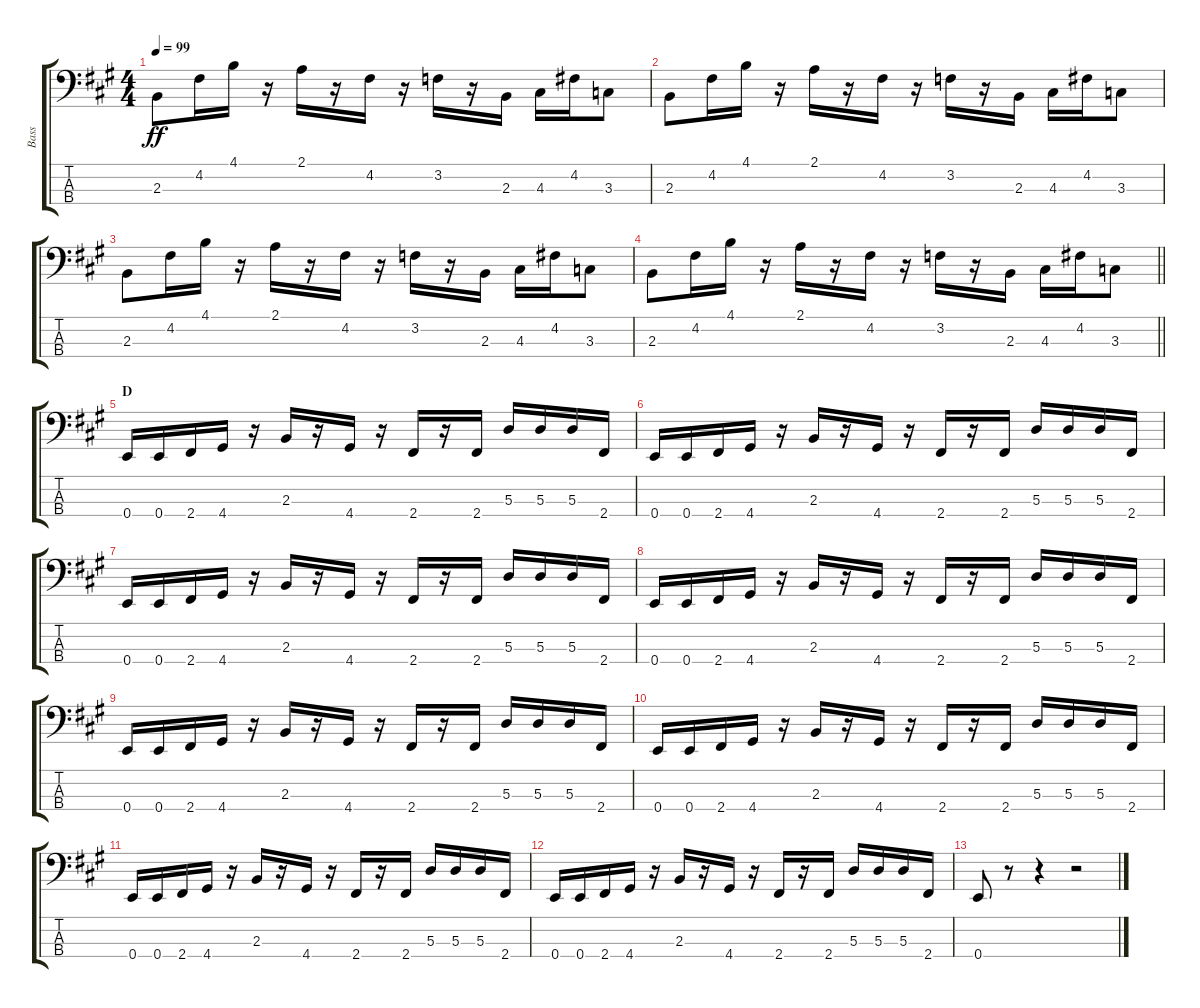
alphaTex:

\track ("Bass" "Bass") {instrument electricbasspick}
\staff {score tabs}
\tuning (G2 D2 A1 E1) {hide}
\ts (4 4)
\tempo 99
\clef f4
\ks a
2.3.8{dy ff} 4.2.16 4.1.16 r.16 2.1.16 r.16 4.2.16 r.16 3.2.16 r.16 2.3.16 4.3.16 4.2.16 3.3.8 |
2.3.8 4.2.16 4.1.16 r.16 2.1.16 r.16 4.2.16 r.16 3.2.16 r.16 2.3.16 4.3.16 4.2.16 3.3.8 |
2.3.8 4.2.16 4.1.16 r.16 2.1.16 r.16 4.2.16 r.16 3.2.16 r.16 2.3.16 4.3.16 4.2.16 3.3.8 |
\barLineRight lightlight
2.3.8 4.2.16 4.1.16 r.16 2.1.16 r.16 4.2.16 r.16 3.2.16 r.16 2.3.16 4.3.16 4.2.16 3.3.8 |
\section ("" "D")
0.4.16 0.4.16 2.4.16 4.4.16 r.16 2.3.16 r.16 4.4.16 r.16 2.4.16 r.16 2.4.16 5.3.16 5.3.16 5.3.16 2.4.16 |
0.4.16 0.4.16 2.4.16 4.4.16 r.16 2.3.16 r.16 4.4.16 r.16 2.4.16 r.16 2.4.16 5.3.16 5.3.16 5.3.16 2.4.16 |
0.4.16 0.4.16 2.4.16 4.4.16 r.16 2.3.16 r.16 4.4.16 r.16 2.4.16 r.16 2.4.16 5.3.16 5.3.16 5.3.16 2.4.16 |
0.4.16 0.4.16 2.4.16 4.4.16 r.16 2.3.16 r.16 4.4.16 r.16 2.4.16 r.16 2.4.16 5.3.16 5.3.16 5.3.16 2.4.16 |
0.4.16 0.4.16 2.4.16 4.4.16 r.16 2.3.16 r.16 4.4.16 r.16 2.4.16 r.16 2.4.16 5.3.16 5.3.16 5.3.16 2.4.16 |
0.4.16 0.4.16 2.4.16 4.4.16 r.16 2.3.16 r.16 4.4.16 r.16 2.4.16 r.16 2.4.16 5.3.16 5.3.16 5.3.16 2.4.16 |
0.4.16 0.4.16 2.4.16 4.4.16 r.16 2.3.16 r.16 4.4.16 r.16 2.4.16 r.16 2.4.16 5.3.16 5.3.16 5.3.16 2.4.16 |
0.4.16 0.4.16 2.4.16 4.4.16 r.16 2.3.16 r.16 4.4.16 r.16 2.4.16 r.16 2.4.16 5.3.16 5.3.16 5.3.16 2.4.16 |
0.4.8 r.8 r.4 r.2
